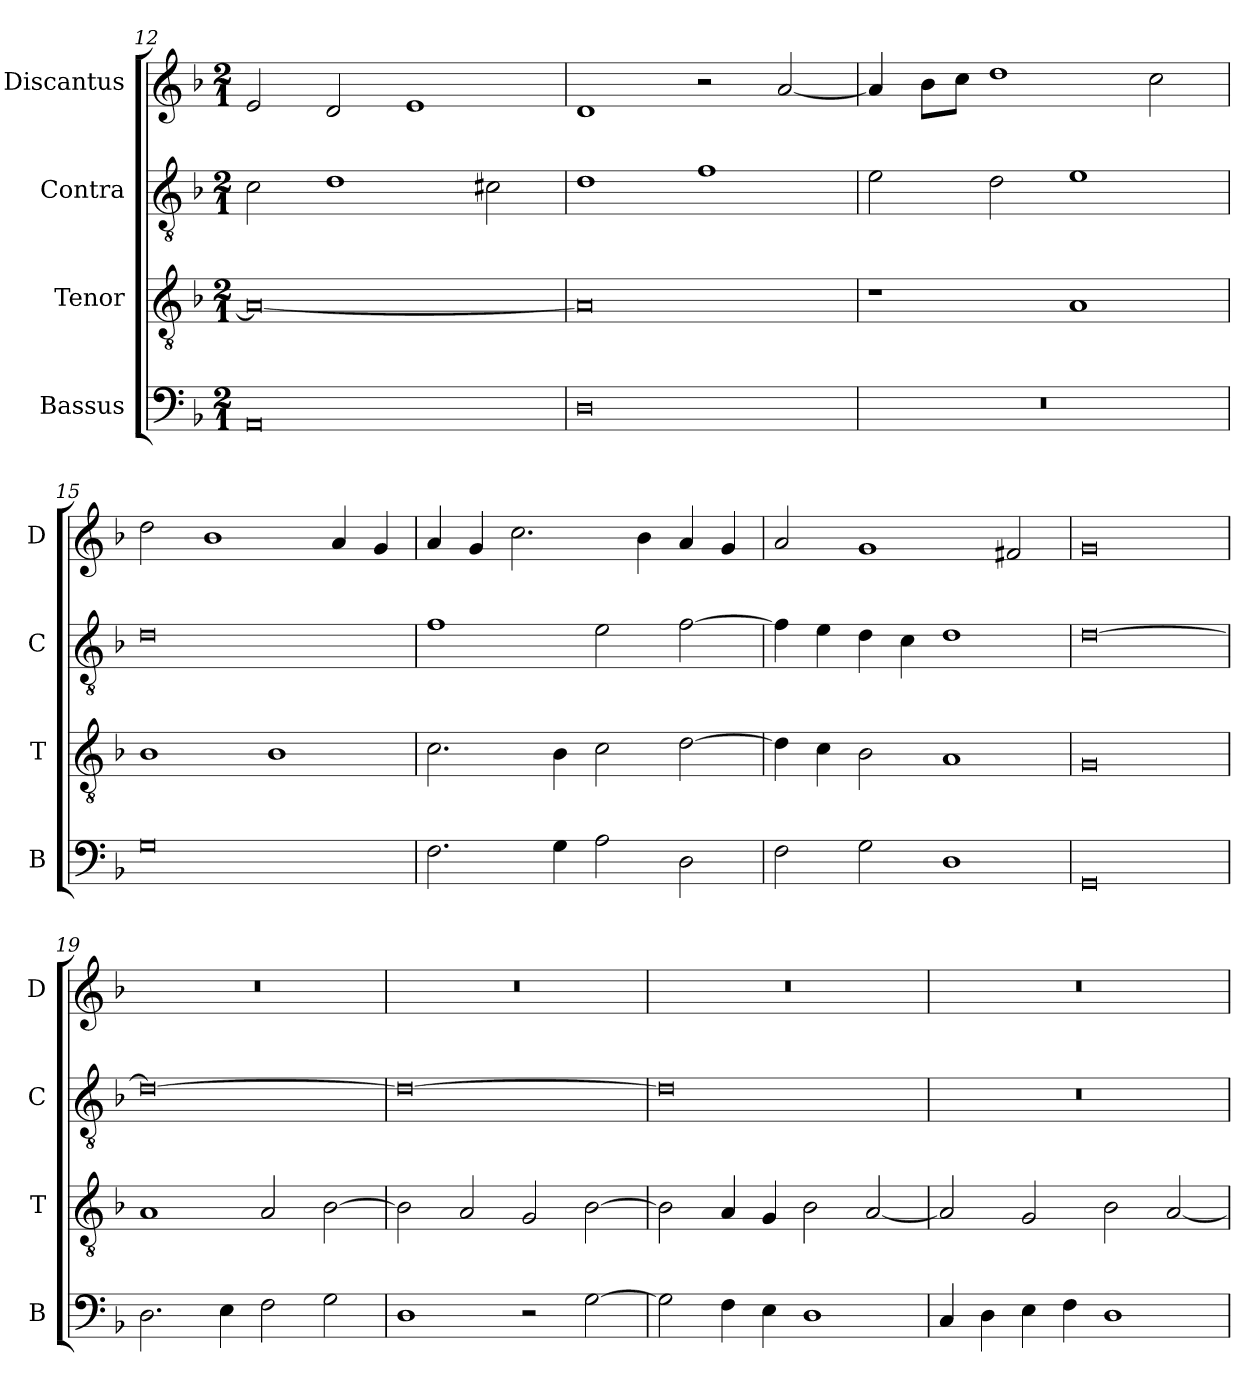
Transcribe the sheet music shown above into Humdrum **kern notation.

**kern	**kern	**kern	**kern
*part4	*part3	*part2	*part1
*staff4	*staff3	*staff2	*staff1
*I"Bassus	*I"Tenor	*I"Contra	*I"Discantus
*I'B	*I'T	*I'C	*I'D
*clefF4	*clefGv2	*clefGv2	*clefG2
*k[b-]	*k[b-]	*k[b-]	*k[b-]
*M2/1	*M2/1	*M2/1	*M2/1
=12	=12	=12	=12
0AA	0A_	2c\	2e/
.	.	1d	2d/
.	.	.	1e
.	.	2c#X\	.
=13	=13	=13	=13
0D	0A]	1d	1d
.	.	1f	2r
.	.	.	[2a/
=14	=14	=14	=14
0r	1r	2e\	4a/]
.	.	.	8b-\L
.	.	.	8cc\J
.	.	2d\	1dd
.	1A	1e	.
.	.	.	2cc\
=15	=15	=15	=15
0G	1B-	0d	2dd\
.	.	.	1b-
.	1B-	.	.
.	.	.	4a/
.	.	.	4g/
=16	=16	=16	=16
2.F\	2.c\	1f	4a/
.	.	.	4g/
.	.	.	2.cc\
4G\	4B-\	.	.
2A\	2c\	2e\	.
.	.	.	4b-\
2D\	[2d\	[2f\	4a/
.	.	.	4g/
=17	=17	=17	=17
2F\	4d\]	4f\]	2a/
.	4c\	4e\	.
2G\	2B-\	4d\	1g
.	.	4c\	.
1D	1A	1d	.
.	.	.	2f#X/
=18	=18	=18	=18
0GG	0G	[0d	0g
=19	=19	=19	=19
2.D\	1A	0d_	0r
4E\	.	.	.
2F\	2A/	.	.
2G\	[2B-\	.	.
=20	=20	=20	=20
1D	2B-\]	0d_	0r
.	2A/	.	.
2r	2G/	.	.
[2G\	[2B-\	.	.
=21	=21	=21	=21
2G\]	2B-\]	0d]	0r
4F\	4A/	.	.
4E\	4G/	.	.
1D	2B-\	.	.
.	[2A/	.	.
=22	=22	=22	=22
4C/	2A/]	0r	0r
4D\	.	.	.
4E\	2G/	.	.
4F\	.	.	.
1D	2B-\	.	.
.	[2A/	.	.
=	=	=	=
*-	*-	*-	*-
